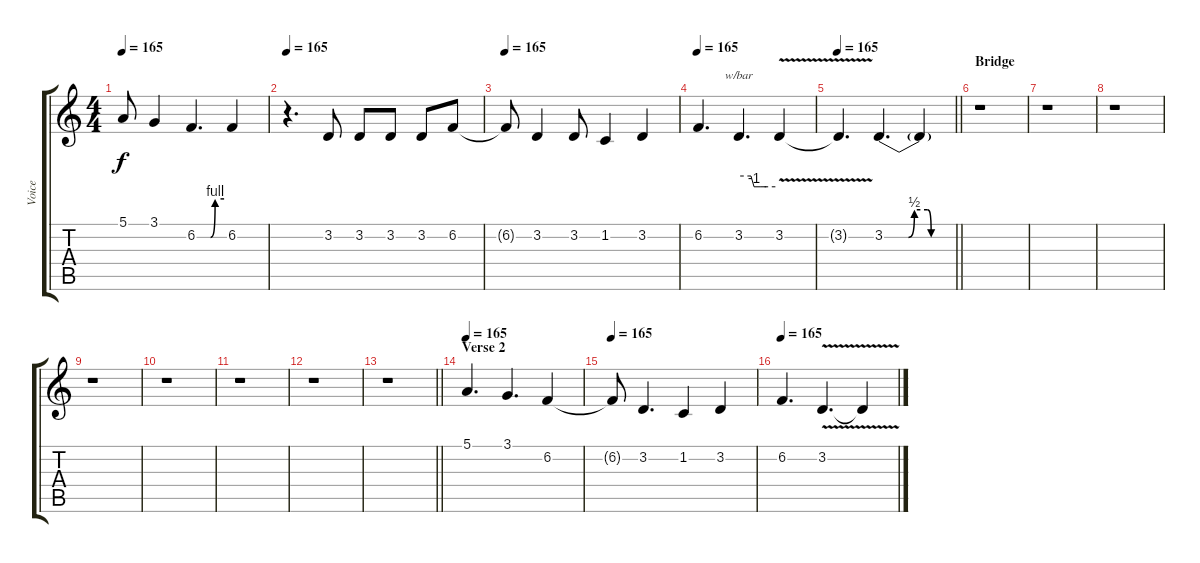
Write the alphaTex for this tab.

\track ("Voice" "Voice") {instrument lead2sawtooth}
\staff {score tabs}
\tuning (E4 B3 G3 D3 A2 E2) {hide}
\ts (4 4)
\tempo 165
\clef g2
\ks c
5.1{t}.8{dy f} 3.1.4 6.2{be (custom 0 0 30 0 40 4 60 4)}.4{d} 6.2.4 |
\tempo 165
r.4{d} 3.2.8 3.2.8 3.2.8 3.2.8 6.2.8 |
\tempo 165
6.2{t}.8 3.2.4 3.2.8 1.2.4 3.2.4 |
\tempo 165
6.2.4{d} 3.2.4{d tbe (custom default 0 0 20 0 25 -4 35 -4 45 -4 60 -4)} 3.2{v}.4 |
\tempo 165
\barLineRight lightlight
3.2{t}.4{d} 3.2{be (custom 0 0 20 0 25 2 36 2 39 0 60 0)}.4{d} 3.2{t}.4 |
\section ("" "Bridge")
r.1 |
r.1 |
r.1 |
r.1 |
r.1 |
r.1 |
r.1 |
\barLineRight lightlight
r.1 |
\section ("" "Verse 2")
\tempo 165
5.1.4{d} 3.1.4{d} 6.2.4 |
\tempo 165
6.2{t}.8 3.2.4{d} 1.2.4 3.2.4 |
\tempo 165
6.2.4{d} 3.2{v}.4{d} 3.2{t}.4
